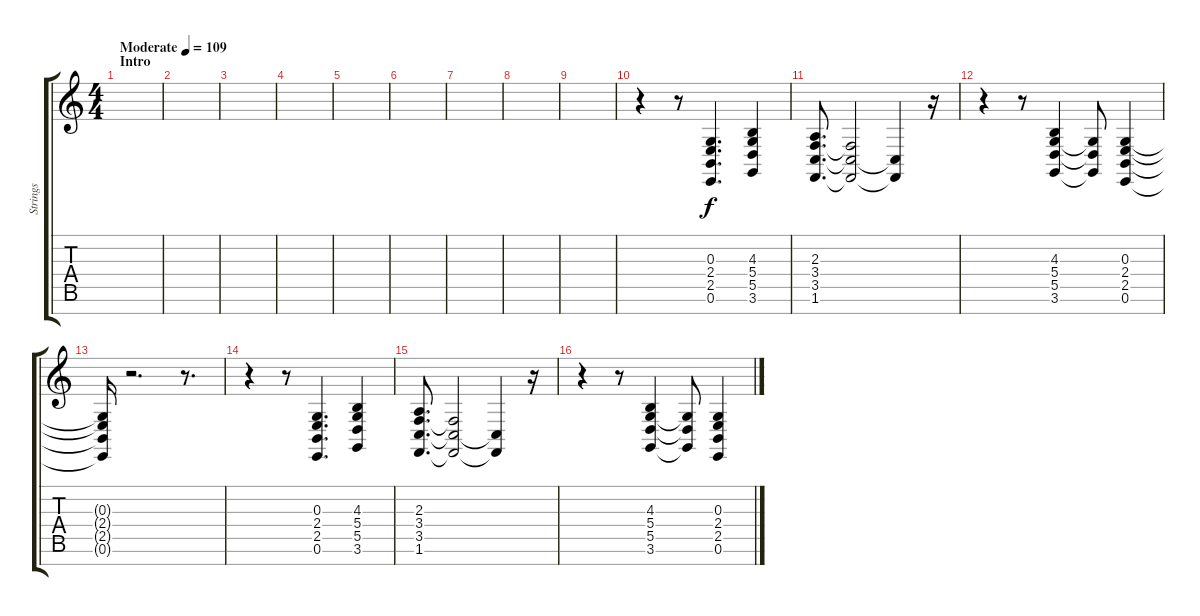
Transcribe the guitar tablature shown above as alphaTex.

\track ("Strings" "Strings") {instrument stringensemble2}
\staff {score tabs}
\tuning (E4 B3 G3 D3 A2 E2 B1) {hide}
\ts (4 4)
\section ("" "Intro")
\tempo (109 "Moderate")
\clef g2
\ks c
|
|
|
|
|
|
|
|
|
r.4 r.8 (0.3 2.4 2.5 0.6).4{d} (4.3 5.4 5.5 3.6).4 |
(2.3 3.4 3.5 1.6).8{d} (3.4{t} 3.5{t} 1.6{t}).2 (3.5{t} 1.6{t}).4 r.16 |
r.4 r.8 (4.3 5.4 5.5 3.6).4 (5.4{t} 5.5{t} 3.6{t}).8 (0.3 2.4 2.5 0.6).4 |
(0.3{t} 2.4{t} 2.5{t} 0.6{t}).16 r.2{d} r.8{d} |
r.4 r.8 (0.3 2.4 2.5 0.6).4{d} (4.3 5.4 5.5 3.6).4 |
(2.3 3.4 3.5 1.6).8{d} (3.4{t} 3.5{t} 1.6{t}).2 (3.5{t} 1.6{t}).4 r.16 |
r.4 r.8 (4.3 5.4 5.5 3.6).4 (5.4{t} 5.5{t} 3.6{t}).8 (0.3 2.4 2.5 0.6).4
